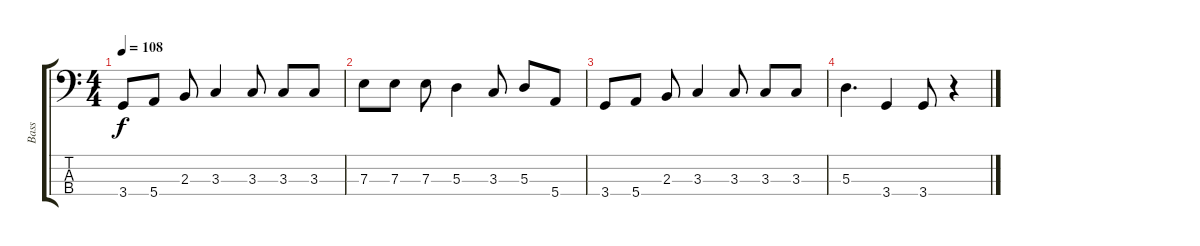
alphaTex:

\track ("Bass" "Bass") {instrument electricbassfinger}
\staff {score tabs}
\tuning (G2 D2 A1 E1) {hide}
\ts (4 4)
\tempo 108
\clef f4
\ks c
3.4.8{dy f} 5.4.8 2.3.8 3.3.4 3.3.8 3.3.8 3.3.8 |
7.3.8 7.3.8 7.3.8 5.3.4 3.3.8 5.3.8 5.4.8 |
3.4.8 5.4.8 2.3.8 3.3.4 3.3.8 3.3.8 3.3.8 |
5.3.4{d} 3.4.4 3.4.8 r.4
